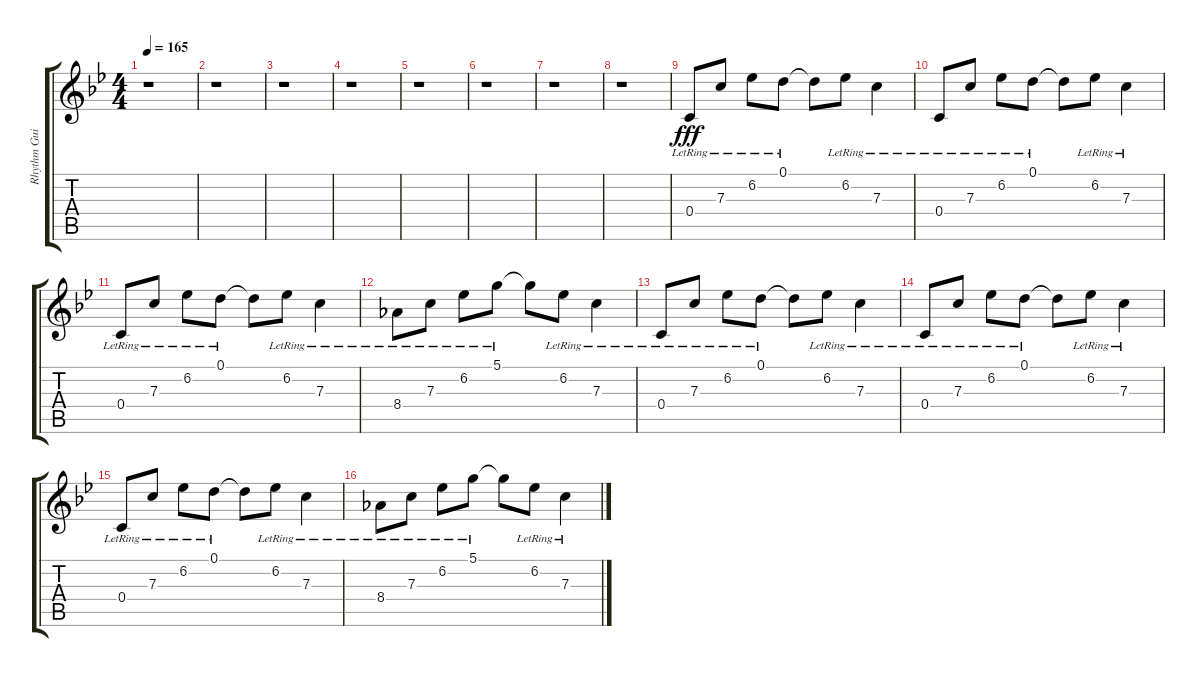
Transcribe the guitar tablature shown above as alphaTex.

\track ("Rhythm Guitar #2" "Rhythm Gui") {instrument electricguitarclean}
\staff {score tabs}
\tuning (D4 A3 F3 C3 G2 C2) {hide}
\ts (4 4)
\tempo 165
\clef g2
\ks bb
r.1{dy f} |
r.1 |
r.1 |
r.1 |
r.1 |
r.1 |
r.1 |
r.1 |
0.4{lr}.8{dy fff} 7.3{lr}.8 6.2{lr}.8 0.1{lr}.8 0.1{t}.8 6.2{lr}.8 7.3{lr}.4 |
0.4{lr}.8 7.3{lr}.8 6.2{lr}.8 0.1{lr}.8 0.1{t}.8 6.2{lr}.8 7.3{lr}.4 |
0.4{lr}.8 7.3{lr}.8 6.2{lr}.8 0.1{lr}.8 0.1{t}.8 6.2{lr}.8 7.3{lr}.4 |
8.4{lr}.8 7.3{lr}.8 6.2{lr}.8 5.1{lr}.8 5.1{t}.8 6.2{lr}.8 7.3{lr}.4 |
0.4{lr}.8 7.3{lr}.8 6.2{lr}.8 0.1{lr}.8 0.1{t}.8 6.2{lr}.8 7.3{lr}.4 |
0.4{lr}.8 7.3{lr}.8 6.2{lr}.8 0.1{lr}.8 0.1{t}.8 6.2{lr}.8 7.3{lr}.4 |
0.4{lr}.8 7.3{lr}.8 6.2{lr}.8 0.1{lr}.8 0.1{t}.8 6.2{lr}.8 7.3{lr}.4 |
8.4{lr}.8 7.3{lr}.8 6.2{lr}.8 5.1{lr}.8 5.1{t}.8 6.2{lr}.8 7.3{lr}.4
